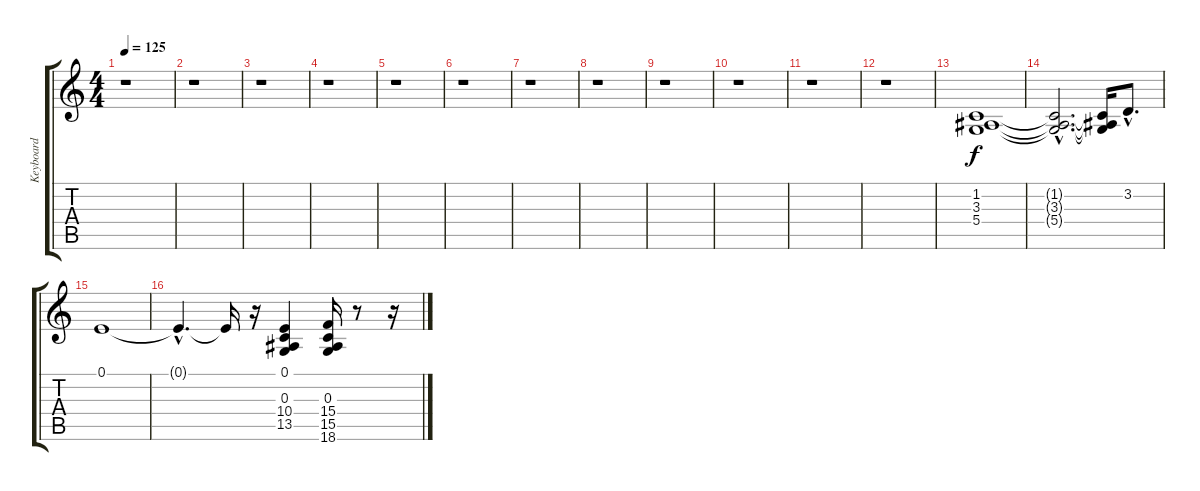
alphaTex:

\track ("Keyboard" "Keyboard") {instrument drawbarorgan}
\staff {score tabs}
\tuning (E4 B3 G3 D3 A2 E2) {hide}
\ts (4 4)
\tempo 125
\clef g2
\ks c
r.1{dy f instrument drawbarorgan} |
r.1 |
r.1 |
r.1 |
r.1 |
r.1 |
r.1 |
r.1 |
r.1 |
r.1 |
r.1 |
r.1 |
(1.2 3.3 5.4).1 |
(1.2{hac t} 3.3{hac t} 5.4{hac t}).2{d} (1.2{t} 3.3{t} 5.4{t}).16 3.2{hac}.8{d} |
0.1.1 |
0.1{hac t}.4{d} 0.1{t}.16 r.16 (0.1 0.3 10.4 13.5).4 (0.3 15.4 15.5 18.6).16 r.8 r.16
